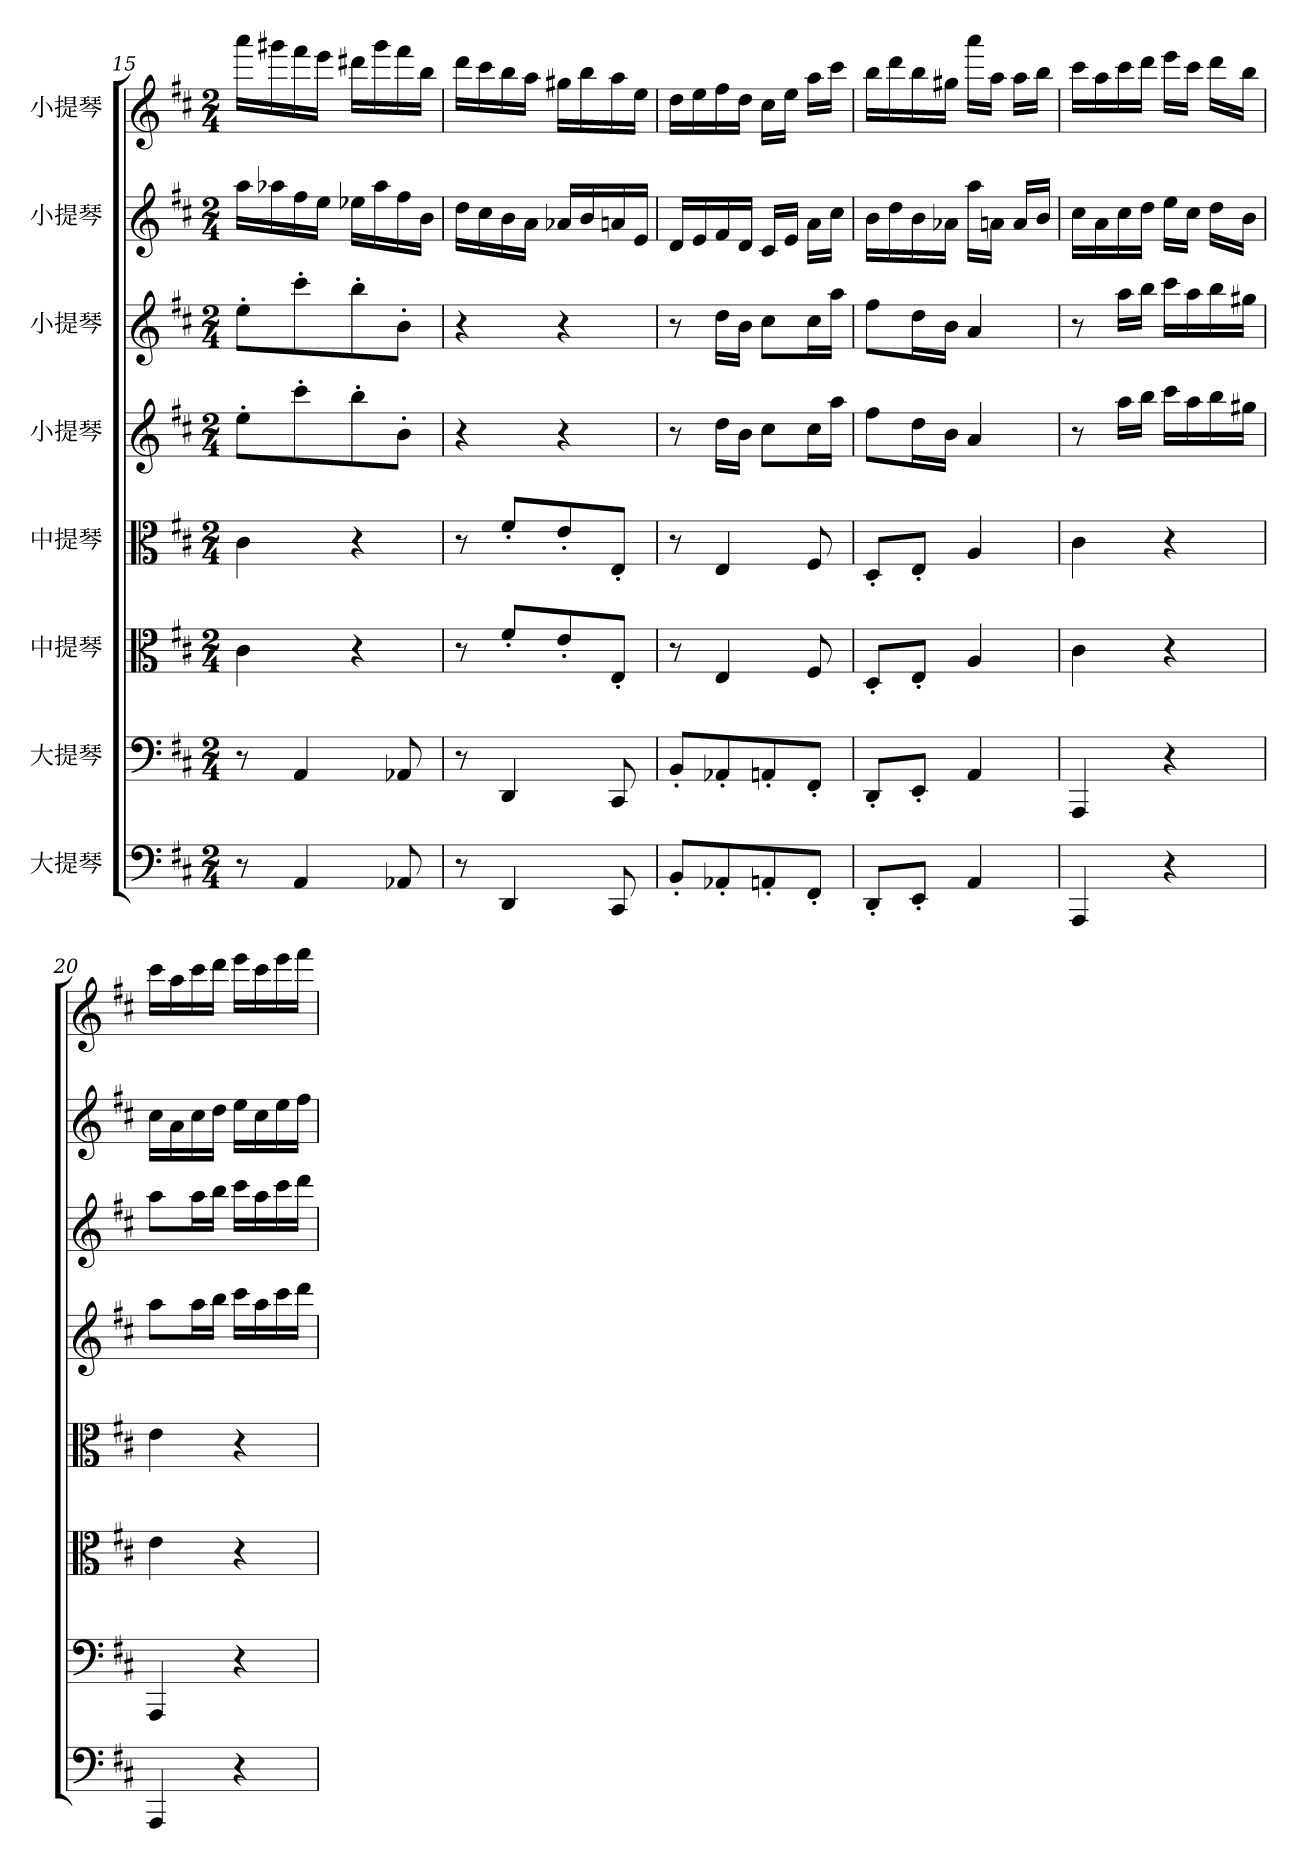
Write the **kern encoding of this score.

**kern	**kern	**kern	**kern	**kern	**kern	**kern	**kern
*part8	*part7	*part6	*part5	*part4	*part3	*part2	*part1
*staff8	*staff7	*staff6	*staff5	*staff4	*staff3	*staff2	*staff1
*I"大提琴	*I"大提琴	*I"中提琴	*I"中提琴	*I"小提琴	*I"小提琴	*I"小提琴	*I"小提琴
*clefF4	*clefF4	*clefC3	*clefC3	*clefG2	*clefG2	*clefG2	*clefG2
*k[f#c#]	*k[f#c#]	*k[f#c#]	*k[f#c#]	*k[f#c#]	*k[f#c#]	*k[f#c#]	*k[f#c#]
*M2/4	*M2/4	*M2/4	*M2/4	*M2/4	*M2/4	*M2/4	*M2/4
=15	=15	=15	=15	=15	=15	=15	=15
8r	8r	4c#\	4c#\	8ee'\L	8ee'\L	16aa\LL	16aaa\LL
.	.	.	.	.	.	16aa-X\	16ggg#X\
4AA/	4AA/	.	.	8ccc#'\	8ccc#'\	16ff#\	16fff#\
.	.	.	.	.	.	16ee\JJ	16eee\JJ
.	.	4r	4r	8bb'\	8bb'\	16ee-X\LL	16ddd#X\LL
.	.	.	.	.	.	16aa-\	16ggg#\
8AA-X/	8AA-X/	.	.	8b'\J	8b'\J	16ff#\	16fff#\
.	.	.	.	.	.	16b\JJ	16bb\JJ
!!LO:LB:g=z
=16	=16	=16	=16	=16	=16	=16	=16
8r	8r	8r	8r	4r	4r	16dd\LL	16ddd\LL
.	.	.	.	.	.	16cc#\	16ccc#\
4DD/	4DD/	8f#'/L	8f#'/L	.	.	16b\	16bb\
.	.	.	.	.	.	16a\JJ	16aa\JJ
.	.	8e'/	8e'/	4r	4r	16a-X/LL	16gg#X\LL
.	.	.	.	.	.	16b/	16bb\
8CC#/	8CC#/	8E'/J	8E'/J	.	.	16an/	16aa\
.	.	.	.	.	.	16e/JJ	16ee\JJ
=17	=17	=17	=17	=17	=17	=17	=17
8BB'/L	8BB'/L	8r	8r	8r	8r	16d/LL	16dd\LL
.	.	.	.	.	.	16e/	16ee\
8AA-X'/	8AA-X'/	4E/	4E/	16dd\LL	16dd\LL	16f#/	16ff#\
.	.	.	.	16b\JJ	16b\JJ	16d/JJ	16dd\JJ
8AAn'/	8AAn'/	.	.	8cc#\L	8cc#\L	16c#/LL	16cc#\LL
.	.	.	.	.	.	16e/JJ	16ee\JJ
8FF#'/J	8FF#'/J	8F#/	8F#/	16cc#\L	16cc#\L	16a\LL	16aa\LL
.	.	.	.	16aa\JJ	16aa\JJ	16cc#\JJ	16ccc#\JJ
=18	=18	=18	=18	=18	=18	=18	=18
8DD'/L	8DD'/L	8D'/L	8D'/L	8ff#\L	8ff#\L	16b\LL	16bb\LL
.	.	.	.	.	.	16dd\	16ddd\
8EE'/J	8EE'/J	8E'/J	8E'/J	16dd\L	16dd\L	16b\	16bb\
.	.	.	.	16b\JJ	16b\JJ	16a-X\JJ	16gg#X\JJ
4AA/	4AA/	4A/	4A/	4a/	4a/	16aa\LL	16aaa\LL
.	.	.	.	.	.	16an\JJ	16aa\JJ
.	.	.	.	.	.	16a/LL	16aa\LL
.	.	.	.	.	.	16b/JJ	16bb\JJ
=19	=19	=19	=19	=19	=19	=19	=19
4AAA/	4AAA/	4c#\	4c#\	8r	8r	16cc#\LL	16ccc#\LL
.	.	.	.	.	.	16a\	16aa\
.	.	.	.	16aa\LL	16aa\LL	16cc#\	16ccc#\
.	.	.	.	16bb\JJ	16bb\JJ	16dd\JJ	16ddd\JJ
4r	4r	4r	4r	16ccc#\LL	16ccc#\LL	16ee\LL	16eee\LL
.	.	.	.	16aa\	16aa\	16cc#\JJ	16ccc#\JJ
.	.	.	.	16bb\	16bb\	16dd\LL	16ddd\LL
.	.	.	.	16gg#X\JJ	16gg#X\JJ	16b\JJ	16bb\JJ
=20	=20	=20	=20	=20	=20	=20	=20
4AAA/	4AAA/	4e\	4e\	8aa\L	8aa\L	16cc#\LL	16ccc#\LL
.	.	.	.	.	.	16a\	16aa\
.	.	.	.	16aa\L	16aa\L	16cc#\	16ccc#\
.	.	.	.	16bb\JJ	16bb\JJ	16dd\JJ	16ddd\JJ
4r	4r	4r	4r	16ccc#\LL	16ccc#\LL	16ee\LL	16eee\LL
.	.	.	.	16aa\	16aa\	16cc#\	16ccc#\
.	.	.	.	16ccc#\	16ccc#\	16ee\	16eee\
.	.	.	.	16ddd\JJ	16ddd\JJ	16ff#\JJ	16fff#\JJ
=	=	=	=	=	=	=	=
*-	*-	*-	*-	*-	*-	*-	*-
